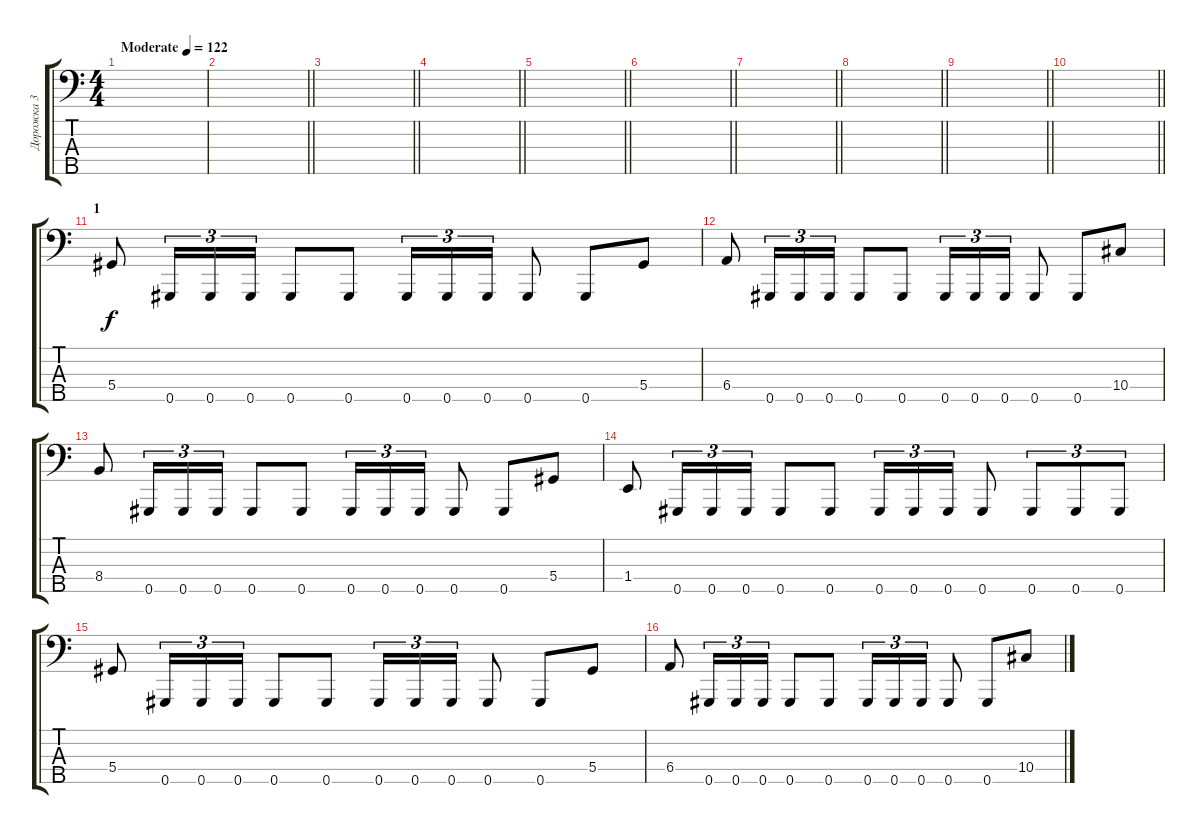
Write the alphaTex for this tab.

\track ("Дорожка 3" "Дорожка 3") {instrument electricbasspick}
\staff {score tabs}
\tuning (Gb2 Db2 Ab1 Eb1 Ab0) {hide}
\ts (4 4)
\tempo (122 "Moderate")
\clef f4
\ks c
|
\barLineRight lightlight
|
\barLineRight lightlight
|
\barLineRight lightlight
|
\barLineRight lightlight
|
\barLineRight lightlight
|
\barLineRight lightlight
|
\barLineRight lightlight
|
\barLineRight lightlight
|
\barLineRight lightlight
|
\section ("" "1")
5.4.8 0.5.16{tu (3 2)} 0.5.16{tu (3 2)} 0.5.16{tu (3 2)} 0.5.8 0.5.8 0.5.16{tu (3 2)} 0.5.16{tu (3 2)} 0.5.16{tu (3 2)} 0.5.8 0.5.8 5.4.8 |
6.4.8 0.5.16{tu (3 2)} 0.5.16{tu (3 2)} 0.5.16{tu (3 2)} 0.5.8 0.5.8 0.5.16{tu (3 2)} 0.5.16{tu (3 2)} 0.5.16{tu (3 2)} 0.5.8 0.5.8 10.4.8 |
8.4.8 0.5.16{tu (3 2)} 0.5.16{tu (3 2)} 0.5.16{tu (3 2)} 0.5.8 0.5.8 0.5.16{tu (3 2)} 0.5.16{tu (3 2)} 0.5.16{tu (3 2)} 0.5.8 0.5.8 5.4.8 |
1.4.8 0.5.16{tu (3 2)} 0.5.16{tu (3 2)} 0.5.16{tu (3 2)} 0.5.8 0.5.8 0.5.16{tu (3 2)} 0.5.16{tu (3 2)} 0.5.16{tu (3 2)} 0.5.8 0.5.8{tu (3 2)} 0.5.8{tu (3 2)} 0.5.8{tu (3 2)} |
5.4.8 0.5.16{tu (3 2)} 0.5.16{tu (3 2)} 0.5.16{tu (3 2)} 0.5.8 0.5.8 0.5.16{tu (3 2)} 0.5.16{tu (3 2)} 0.5.16{tu (3 2)} 0.5.8 0.5.8 5.4.8 |
6.4.8 0.5.16{tu (3 2)} 0.5.16{tu (3 2)} 0.5.16{tu (3 2)} 0.5.8 0.5.8 0.5.16{tu (3 2)} 0.5.16{tu (3 2)} 0.5.16{tu (3 2)} 0.5.8 0.5.8 10.4.8
